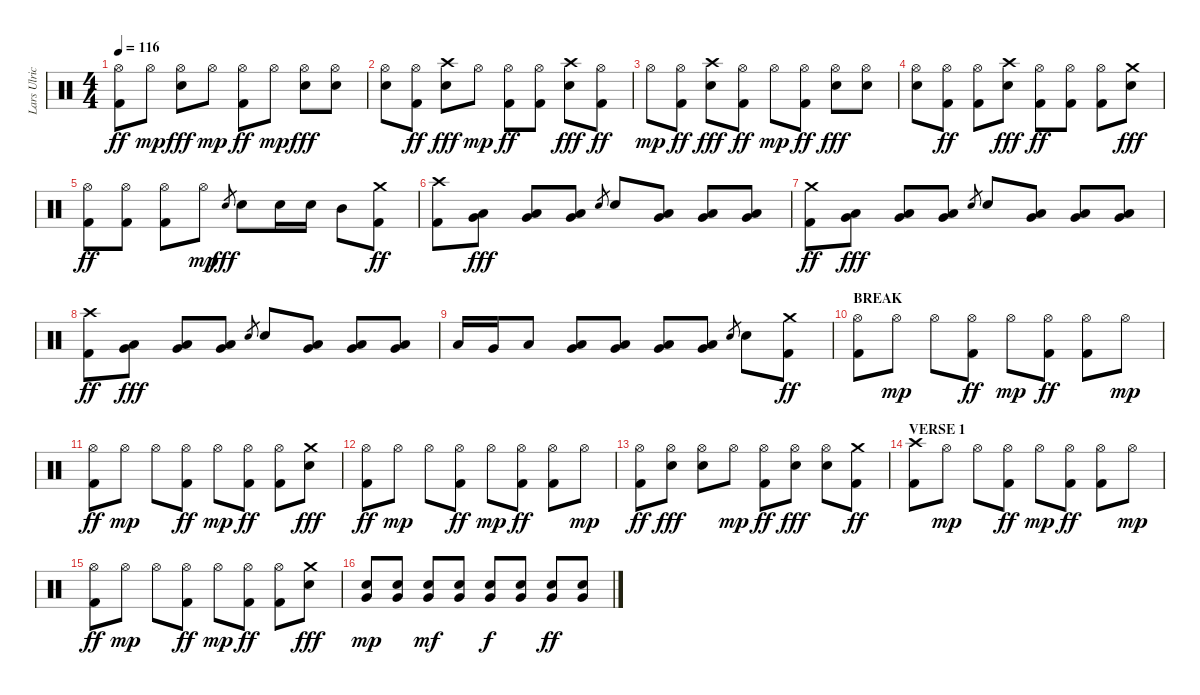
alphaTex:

\track ("Lars Ulrich (Drums)" "Lars Ulric") {instrument percussion}
\staff {score}
\articulation defaults
\ts (4 4)
\tempo 116
\clef neutral
\ks c
("Hi-Hat (open)" "Kick (hit) 2").8{dy ff} "Hi-Hat (open)".8{dy mp} ("Hi-Hat (open)" "Electric Snare (hit)").8{dy fff} "Hi-Hat (open)".8{dy mp} ("Hi-Hat (open)" "Kick (hit) 2").8{dy ff} "Hi-Hat (open)".8{dy mp} ("Hi-Hat (open)" "Electric Snare (hit)").8{dy fff} ("Hi-Hat (open)" "Electric Snare (hit)").8 |
("Hi-Hat (open)" "Electric Snare (hit)").8 ("Hi-Hat (open)" "Kick (hit) 2").8{dy ff} ("Crash high (hit)" "Electric Snare (hit)").8{dy fff} "Hi-Hat (open)".8{dy mp} ("Hi-Hat (open)" "Kick (hit) 2").8{dy ff} ("Hi-Hat (open)" "Kick (hit) 2").8 ("Crash high (hit)" "Electric Snare (hit)").8{dy fff} ("Hi-Hat (open)" "Kick (hit) 2").8{dy ff} |
"Hi-Hat (open)".8{dy mp} ("Hi-Hat (open)" "Kick (hit) 2").8{dy ff} ("Crash high (hit)" "Electric Snare (hit)").8{dy fff} ("Hi-Hat (open)" "Kick (hit) 2").8{dy ff} "Hi-Hat (open)".8{dy mp} ("Hi-Hat (open)" "Kick (hit) 2").8{dy ff} ("Hi-Hat (open)" "Electric Snare (hit)").8{dy fff} ("Hi-Hat (open)" "Electric Snare (hit)").8 |
("Hi-Hat (open)" "Electric Snare (hit)").8 ("Hi-Hat (open)" "Kick (hit) 2").8{dy ff} ("Hi-Hat (open)" "Kick (hit) 2").8 ("Crash high (hit)" "Electric Snare (hit)").8{dy fff} ("Hi-Hat (open)" "Kick (hit) 2").8{dy ff} ("Hi-Hat (open)" "Kick (hit) 2").8 ("Hi-Hat (open)" "Kick (hit) 2").8 ("Crash medium (hit)" "Electric Snare (hit)").8{dy fff} |
("Hi-Hat (open)" "Kick (hit) 2").8{dy ff} ("Hi-Hat (open)" "Kick (hit) 2").8 ("Hi-Hat (open)" "Kick (hit) 2").8 "Hi-Hat (open)".8{dy mp} "Electric Snare (hit)".8{gr dy fff} "Electric Snare (hit)".8 "Electric Snare (hit)".16 "Electric Snare (hit)".16 "Mid Tom (hit)".8 ("Crash medium (hit)" "Kick (hit) 2").8{dy ff} |
("Crash high (hit)" "Kick (hit) 2").8 ("Low Tom (hit)" "Very Low Tom (hit)").8{dy fff} ("Low Tom (hit)" "Very Low Tom (hit)").8 ("Low Tom (hit)" "Very Low Tom (hit)").8 "Electric Snare (hit)".8{gr} "Electric Snare (hit)".8 ("Low Tom (hit)" "Very Low Tom (hit)").8 ("Low Tom (hit)" "Very Low Tom (hit)").8 ("Very Low Tom (hit)" "Low Floor Tom (hit)").8 |
("Crash medium (hit)" "Kick (hit) 2").8{dy ff} ("Low Tom (hit)" "Very Low Tom (hit)").8{dy fff} ("Low Tom (hit)" "Very Low Tom (hit)").8 ("Low Tom (hit)" "Very Low Tom (hit)").8 "Electric Snare (hit)".8{gr} "Electric Snare (hit)".8 ("Low Tom (hit)" "Very Low Tom (hit)").8 ("Low Tom (hit)" "Very Low Tom (hit)").8 ("Very Low Tom (hit)" "Low Floor Tom (hit)").8 |
("Crash high (hit)" "Kick (hit) 2").8{dy ff} ("Low Tom (hit)" "Very Low Tom (hit)").8{dy fff} ("Low Tom (hit)" "Very Low Tom (hit)").8 ("Low Tom (hit)" "Very Low Tom (hit)").8 "Electric Snare (hit)".8{gr} "Electric Snare (hit)".8 ("Low Tom (hit)" "Very Low Tom (hit)").8 ("Low Tom (hit)" "Very Low Tom (hit)").8 ("Very Low Tom (hit)" "Low Floor Tom (hit)").8 |
"Low Tom (hit)".16 "Very Low Tom (hit)".16 "Low Floor Tom (hit)".8 ("Very Low Tom (hit)" "Low Floor Tom (hit)").8 ("Very Low Tom (hit)" "Low Floor Tom (hit)").8 ("Very Low Tom (hit)" "Low Floor Tom (hit)").8 ("Very Low Tom (hit)" "Low Floor Tom (hit)").8 "Electric Snare (hit)".8{gr} "Electric Snare (hit)".8 ("Crash medium (hit)" "Kick (hit) 2").8{dy ff} |
\section ("" "BREAK")
("Hi-Hat (open)" "Kick (hit) 2").8 "Hi-Hat (open)".8{dy mp} "Hi-Hat (open)".8 ("Hi-Hat (open)" "Kick (hit) 2").8{dy ff} "Hi-Hat (open)".8{dy mp} ("Hi-Hat (open)" "Kick (hit) 2").8{dy ff} ("Hi-Hat (open)" "Kick (hit) 2").8 "Hi-Hat (open)".8{dy mp} |
("Hi-Hat (open)" "Kick (hit) 2").8{dy ff} "Hi-Hat (open)".8{dy mp} "Hi-Hat (open)".8 ("Hi-Hat (open)" "Kick (hit) 2").8{dy ff} "Hi-Hat (open)".8{dy mp} ("Hi-Hat (open)" "Kick (hit) 2").8{dy ff} ("Hi-Hat (open)" "Kick (hit) 2").8 ("Crash medium (hit)" "Electric Snare (hit)").8{dy fff} |
("Hi-Hat (open)" "Kick (hit) 2").8{dy ff} "Hi-Hat (open)".8{dy mp} "Hi-Hat (open)".8 ("Hi-Hat (open)" "Kick (hit) 2").8{dy ff} "Hi-Hat (open)".8{dy mp} ("Hi-Hat (open)" "Kick (hit) 2").8{dy ff} ("Hi-Hat (open)" "Kick (hit) 2").8 "Hi-Hat (open)".8{dy mp} |
("Hi-Hat (open)" "Kick (hit) 2").8{dy ff} ("Hi-Hat (open)" "Electric Snare (hit)").8{dy fff} ("Hi-Hat (open)" "Electric Snare (hit)").8 "Hi-Hat (open)".8{dy mp} ("Hi-Hat (open)" "Kick (hit) 2").8{dy ff} ("Hi-Hat (open)" "Electric Snare (hit)").8{dy fff} ("Hi-Hat (open)" "Electric Snare (hit)").8 ("Crash medium (hit)" "Kick (hit) 2").8{dy ff} |
\section ("" "VERSE 1")
("Crash high (hit)" "Kick (hit) 2").8 "Hi-Hat (open)".8{dy mp} "Hi-Hat (open)".8 ("Hi-Hat (open)" "Kick (hit) 2").8{dy ff} "Hi-Hat (open)".8{dy mp} ("Hi-Hat (open)" "Kick (hit) 2").8{dy ff} ("Hi-Hat (open)" "Kick (hit) 2").8 "Hi-Hat (open)".8{dy mp} |
("Hi-Hat (open)" "Kick (hit) 2").8{dy ff} "Hi-Hat (open)".8{dy mp} "Hi-Hat (open)".8 ("Hi-Hat (open)" "Kick (hit) 2").8{dy ff} "Hi-Hat (open)".8{dy mp} ("Hi-Hat (open)" "Kick (hit) 2").8{dy ff} ("Hi-Hat (open)" "Kick (hit) 2").8 ("Crash medium (hit)" "Electric Snare (hit)").8{dy fff} |
("Very Low Tom (hit)" "Electric Snare (hit)").8{dy mp} ("Very Low Tom (hit)" "Electric Snare (hit)").8 ("Very Low Tom (hit)" "Electric Snare (hit)").8{dy mf} ("Very Low Tom (hit)" "Electric Snare (hit)").8 ("Very Low Tom (hit)" "Electric Snare (hit)").8{dy f} ("Very Low Tom (hit)" "Electric Snare (hit)").8 ("Very Low Tom (hit)" "Electric Snare (hit)").8{dy ff} ("Very Low Tom (hit)" "Electric Snare (hit)").8
